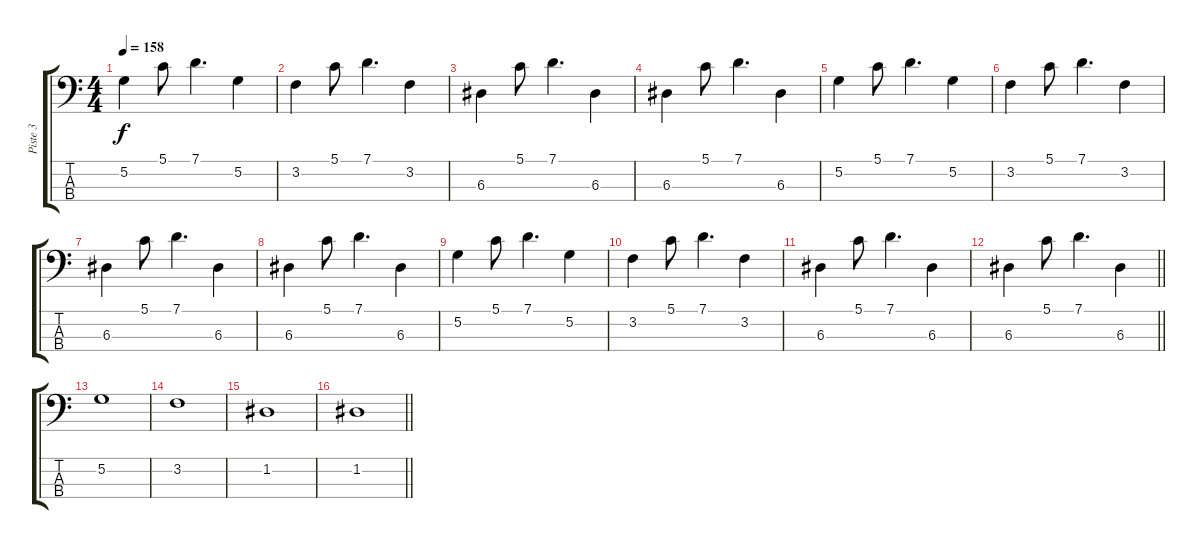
\track ("Piste 3" "Piste 3") {instrument electricbassfinger}
\staff {score tabs}
\tuning (G2 D2 A1 E1) {hide}
\ts (4 4)
\tempo 158
\clef f4
\ks c
5.2.4{dy f} 5.1.8 7.1.4{d} 5.2.4 |
3.2.4 5.1.8 7.1.4{d} 3.2.4 |
6.3.4 5.1.8 7.1.4{d} 6.3.4 |
6.3.4 5.1.8 7.1.4{d} 6.3.4 |
5.2.4 5.1.8 7.1.4{d} 5.2.4 |
3.2.4 5.1.8 7.1.4{d} 3.2.4 |
6.3.4 5.1.8 7.1.4{d} 6.3.4 |
6.3.4 5.1.8 7.1.4{d} 6.3.4 |
5.2.4 5.1.8 7.1.4{d} 5.2.4 |
3.2.4 5.1.8 7.1.4{d} 3.2.4 |
6.3.4 5.1.8 7.1.4{d} 6.3.4 |
\barLineRight lightlight
6.3.4 5.1.8 7.1.4{d} 6.3.4 |
5.2.1 |
3.2.1 |
1.2.1 |
\barLineRight lightlight
1.2.1
